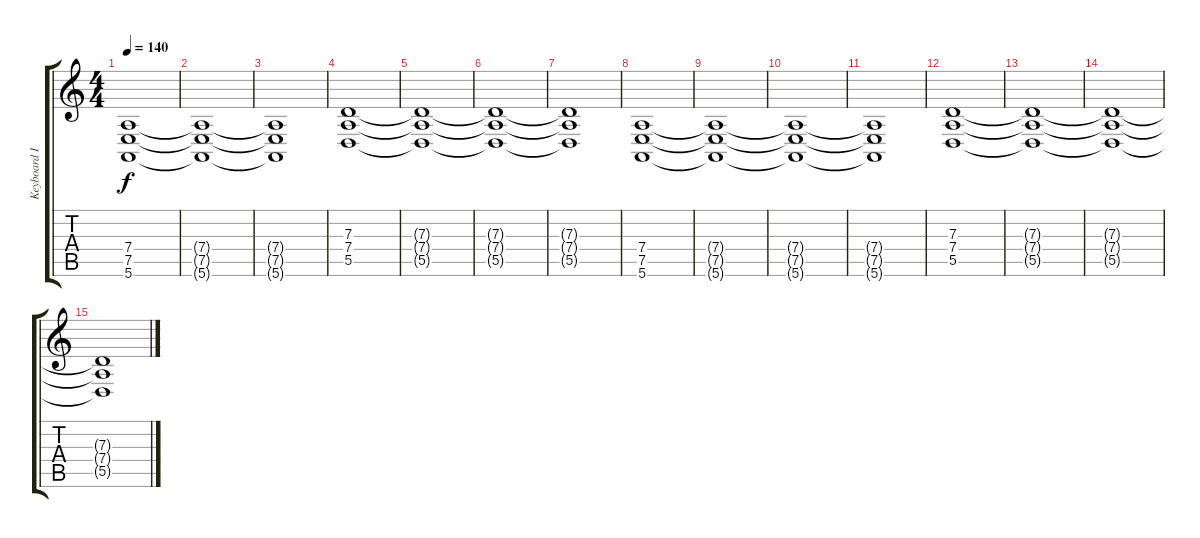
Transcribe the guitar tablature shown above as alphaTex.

\track ("Keyboard I" "Keyboard I") {instrument stringensemble1}
\staff {score tabs}
\tuning (E4 B3 G3 D3 A2 E2) {hide}
\ts (4 4)
\tempo 140
\clef g2
\ks c
(7.4{t} 7.5{t} 5.6{t}).1{dy f} |
(7.4{t} 7.5{t} 5.6{t}).1 |
(7.4{t} 7.5{t} 5.6{t}).1 |
(7.3 7.4 5.5).1 |
(7.3{t} 7.4{t} 5.5{t}).1 |
(7.3{t} 7.4{t} 5.5{t}).1 |
(7.3{t} 7.4{t} 5.5{t}).1 |
(7.4 7.5 5.6).1{volume 9 instrument stringensemble1} |
(7.4{t} 7.5{t} 5.6{t}).1 |
(7.4{t} 7.5{t} 5.6{t}).1 |
(7.4{t} 7.5{t} 5.6{t}).1 |
(7.3 7.4 5.5).1 |
(7.3{t} 7.4{t} 5.5{t}).1 |
(7.3{t} 7.4{t} 5.5{t}).1 |
(7.3{t} 7.4{t} 5.5{t}).1
